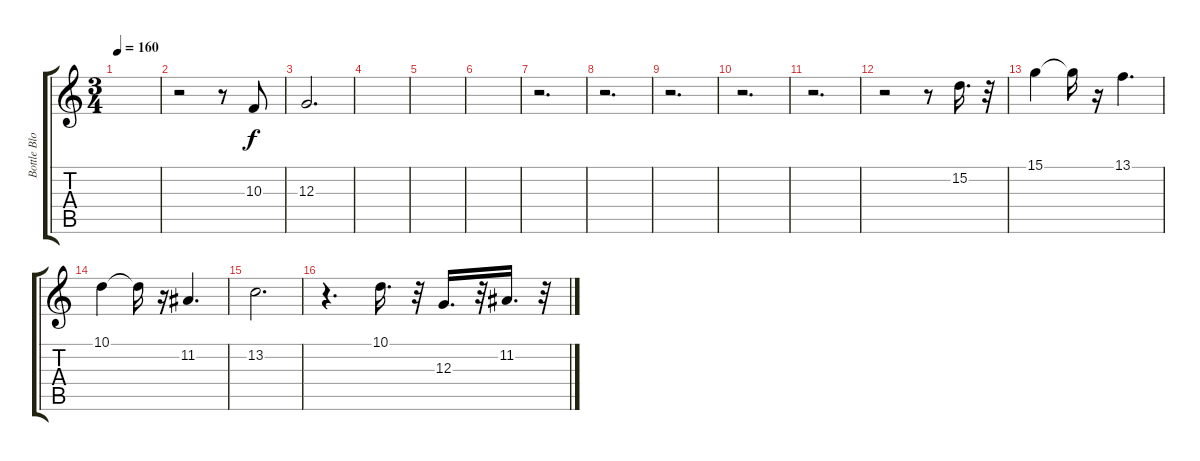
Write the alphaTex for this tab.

\track ("Bottle Blow Lead" "Bottle Blo") {instrument blownbottle}
\staff {score tabs}
\tuning (E4 B3 G3 D3 A2 E2) {hide}
\ts (3 4)
\tempo 160
\clef g2
\ks c
|
r.2 r.8 10.3.8 |
12.3.2{d} |
|
|
|
r.2{d} |
r.2{d} |
r.2{d} |
r.2{d} |
r.2{d} |
r.2 r.8 15.2.16{d} r.32 |
15.1.4 15.1{t}.16 r.16 13.1.4{d} |
10.1.4 10.1{t}.16 r.16 11.2.4{d} |
13.2.2{d} |
r.4{d} 10.1.16{d} r.32 12.3.16{d} r.32 11.2.16{d} r.32
